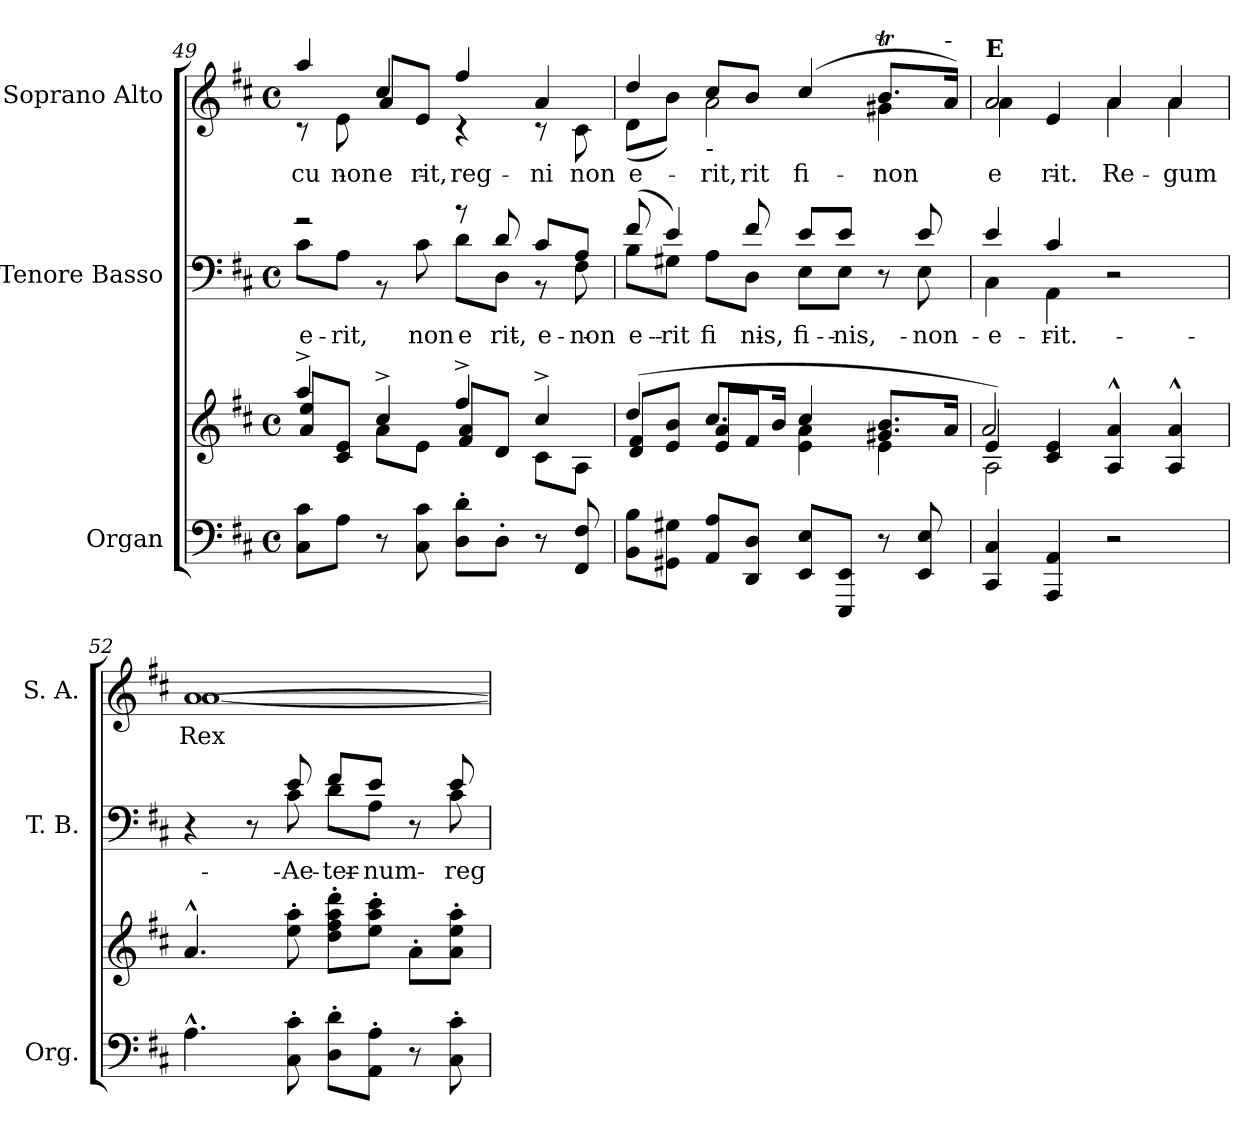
**kern	**kern	**kern	**text	**kern	**text
*part3	*part3	*part2	*part2	*part1	*part1
*staff4	*staff3	*staff2	*staff2	*staff1	*staff1
*I"Organ	*	*I"Tenore Basso	*	*I"Soprano Alto	*
*I'Org.	*	*I'T. B.	*	*I'S. A.	*
*clefF4	*clefG2	*clefF4	*	*clefG2	*
*k[f#c#]	*k[f#c#]	*k[f#c#]	*	*k[f#c#]	*
*D:	*D:	*D:	*	*D:	*
*M4/4	*M4/4	*M4/4	*	*M4/4	*
*met(c)	*met(c)	*met(c)	*	*met(c)	*
=49	=49	=49	=49	=49	=49
*	*^	*^	*	*	*
!	!	!	!	!	!LO:LY:b:color=#000000	!	!
!	!	!	!	!	!	!	!LO:LY:a:color=#000000
*	*	*	*	*	*	*^	*
8C#i\ 8c#i\L	4aa^i/	8ai/ 8eei/L	2r	8c#i\L	e-	4aai/	8r	cu-
!	!	!	!	!	!LO:LY:b:color=#000000	!	!	!
!	!	!	!	!	!	!	!	!LO:LY:b:color=#000000
8Ai\J	.	8c#i/ 8ei/J	.	8Ai\J	-rit,	.	8ei\	non
!	!	!	!	!	!	!	!	!LO:LY:a:color=#000000
!	!	!	!	!	!	!	!	!LO:LY:b:color=#000000
8r	4cc#^i/	8ai\L	.	8r	.	4cc#i/	8ai/L	e-
!	!	!	!	!	!LO:LY:b:color=#000000	!	!	!
!	!	!	!	!	!	!	!	!LO:LY:b:color=#000000
8C#i\ 8c#i	.	8ei\J	.	8c#i\	non	.	8ei/J	-rit,
!	!	!	!	!	!LO:LY:b:color=#000000	!	!	!
!	!	!	!	!	!	!	!	!LO:LY:a:color=#000000
8Di'\ 8di'\L	4ff#^i/	8f#i/ 8ai/L	8r	8di\L	e-	4ff#i/	4r	reg-
!	!	!	!	!	!LO:LY:a:color=#000000	!	!	!
!	!	!	!	!	!LO:LY:b:color=#000000	!	!	!
8D'i\J	.	8di/J	8di/	8Di\J	-rit,	.	.	.
!	!	!	!	!	!LO:LY:a:color=#000000	!	!	!
!	!	!	!	!	!	!	!	!LO:LY:a:color=#000000
8r	4cc#^i/	8c#i\L	8c#i/L	8r	e-	4ai/	8r	-ni
!	!	!	!	!	!LO:LY:a:color=#000000	!	!	!
!	!	!	!	!	!LO:LY:b:color=#000000	!	!	!
!	!	!	!	!	!	!	!	!LO:LY:b:color=#000000
8FF#i/ 8F#i	.	8Ai\J	8Ai/J	8F#i\	non	.	8c#i\	non
=50	=50	=50	=50	=50	=50	=50	=50	=50
!	!	!	!	!	!LO:LY:a:color=#000000	!	!	!
!	!	!	!	!	!LO:LY:b:color=#000000	!	!	!
!	!	!	!	!	!	!	!	!LO:LY:a:color=#000000
!	!	!	!	!	!	!	!	!LO:LY:b:color=#000000
8BBi\ 8Bi\L	(4ddi/	8di/ 8f#i/L	(8f#i/	8Bi\L	e-	4ddi/	(8di\L	e-
!	!	!	!	!	!LO:LY:b:color=#000000	!	!	!
8GG#Xi\ 8G#Xi\J	.	8ei/ 8bi/J	4ei/)	8G#Xi\J	-rit	.	8bi\J)	.
!	!	!	!	!	!LO:LY:b:color=#000000	!	!	!
!	!	!	!	!	!	!	!	!LO:LY:a:color=#000000
!	!	!	!	!	!	!LO:TX:b:t=-	!	!
!	!	!	!	!	!	!	!	!LO:LY:b:color=#000000
8AAi/ 8Ai/L	8.cc#i/L	8ei/ 8ai/L	.	8Ai\L	fi-	8cc#i/L	2ai\	-rit,
!	!	!	!	!	!LO:LY:a:color=#000000	!	!	!
!	!	!	!	!	!LO:LY:b:color=#000000	!	!	!
!	!	!	!	!	!	!	!	!LO:LY:a:color=#000000
8DDi/ 8Di/J	.	8f#i/J	8f#i/	8Di\J	-nis,	8bi/J	.	-rit
.	16bi/Jk	.	.	.	.	.	.	.
!	!	!	!	!	!LO:LY:a:color=#000000	!	!	!
!	!	!	!	!	!LO:LY:b:color=#000000	!	!	!
!	!	!	!	!	!	!	!	!LO:LY:a:color=#000000
8EEi/ 8Ei/L	4cc#i/	4ei\ 4ai	8ei/L	8Ei\L	fi-	(4cc#i/	.	fi-
!	!	!	!	!	!LO:LY:a:color=#000000	!	!	!
!	!	!	!	!	!LO:LY:b:color=#000000	!	!	!
8EEEi/ 8EEi/J	.	.	8ei/J	8Ei\J	-nis,	.	.	.
!	!	!	!	!	!	!	!	!LO:LY:b:color=#000000
8r	8.g#Xi/ 8.bi/L	4ei\	8r	8ryy	.	8.bTi/L	4g#Xi\	non
!	!	!	!	!	!LO:LY:a:color=#000000	!	!	!
!	!	!	!	!	!LO:LY:b:color=#000000	!	!	!
8EEi/ 8Ei	.	.	8ei/	8Ei\	non	.	.	.
!	!	!	!	!	!	!LO:TX:a:t=-	!	!
.	16ai/Jk	.	.	.	.	16ai/Jk)	.	.
=51	=51	=51	=51	=51	=51	=51	=51	=51
*	*	*^	*	*	*	*	*	*
!	!	!	!	!	!	!LO:LY:a:color=#000000	!	!	!
!	!	!	!	!	!	!LO:LY:b:color=#000000	!	!	!
!	!	!	!	!	!	!	!	!	!LO:LY:a:color=#000000
!	!	!	!	!	!	!	!LO:TX:a:B:t=E	!	!
!	!	!	!	!	!	!	!	!	!LO:LY:b:color=#000000
4CC#i/ 4C#i	4ei/)	2ai/	2Ai\	4ei/	4C#i\	e-	2ai/	4ai\	e-
!	!	!	!	!	!	!LO:LY:a:color=#000000	!	!	!
!	!	!	!	!	!	!LO:LY:b:color=#000000	!	!	!
!	!	!	!	!	!	!	!	!	!LO:LY:b:color=#000000
4AAAi/ 4AAi	4c#i/ 4ei	.	.	4c#i/	4AAi\	-rit.	.	4ei/	-rit.
!	!	!	!	!	!	!	!	!	!LO:LY:a:color=#000000
!	!	!	!	!	!	!	!	!	!LO:LY:b:color=#000000
2r	4Ai/^^ 4ai^^	2ryy	2ryy	2r	2ryy	.	4ai/	4ai\	Re-
!	!	!	!	!	!	!	!	!	!LO:LY:a:color=#000000
!	!	!	!	!	!	!	!	!	!LO:LY:b:color=#000000
.	4Ai/^^ 4ai^^	.	.	.	.	.	4ai/	4ai\	-gum
*	*v	*v	*v	*	*	*	*	*	*
!!LO:PB:g=z	!!
=52	=52	=52	=52	=52	=52	=52	=52
!	!	!	!	!	!	!	!LO:LY:a:color=#000000
4.A^^i\	4.a^^i/	4r	4ryy	.	[>1ai	[<1ai	Rex
.	.	8r	8ryy	.	.	.	.
!	!	!	!	!LO:LY:a:color=#000000	!	!	!
8C#i\' 8c#i'	8eei\' 8aai'	8ei/	8c#i\	Ae-	.	.	.
!	!	!	!	!LO:LY:a:color=#000000	!	!	!
8Di'\ 8di'\L	8ddi'\ 8ff#i'\ 8aai'\ 8dddi'\L	8f#i/L	8di\L	-ter-	.	.	.
!	!	!	!	!LO:LY:a:color=#000000	!	!	!
8AAi'\ 8Ai'\J	8eei'\ 8aai'\ 8ccc#i'\J	8ei/J	8Ai\J	-num	.	.	.
8r	8a'i\L	8r	8ryy	.	.	.	.
!	!	!	!	!LO:LY:a:color=#000000	!	!	!
8C#i\' 8c#i'	8ai'\ 8eei'\ 8aai'\J	8ei/	8c#i\	reg-	.	.	.
*	*	*v	*v	*	*	*	*
*	*	*	*	*v	*v	*
=	=	=	=	=	=
*-	*-	*-	*-	*-	*-
